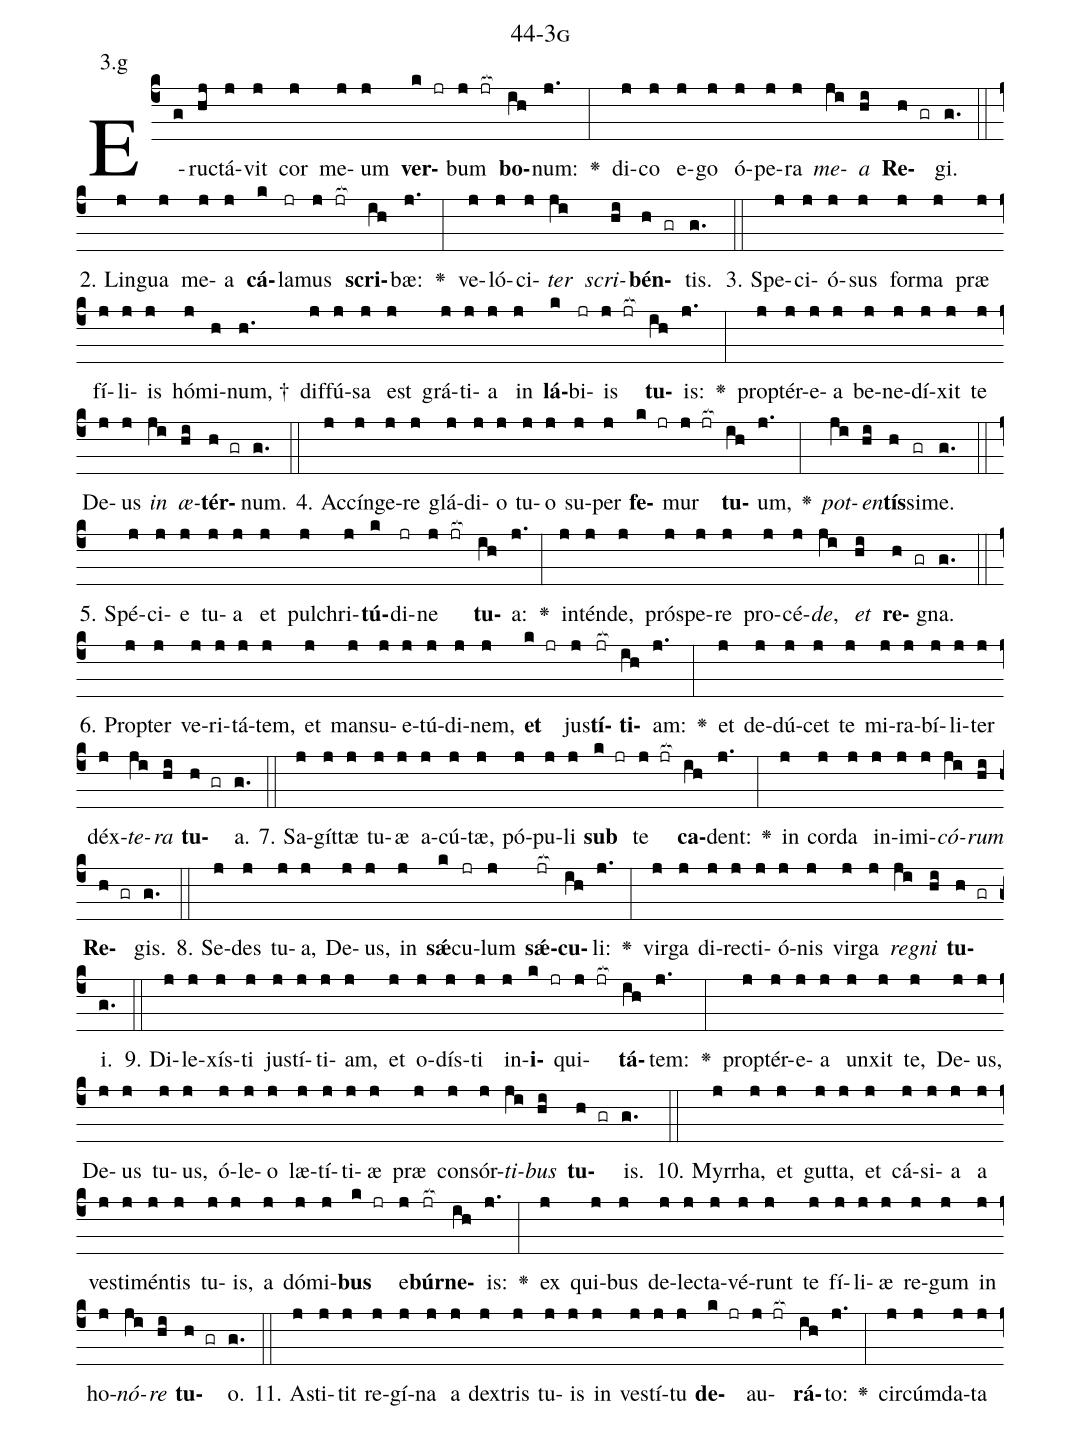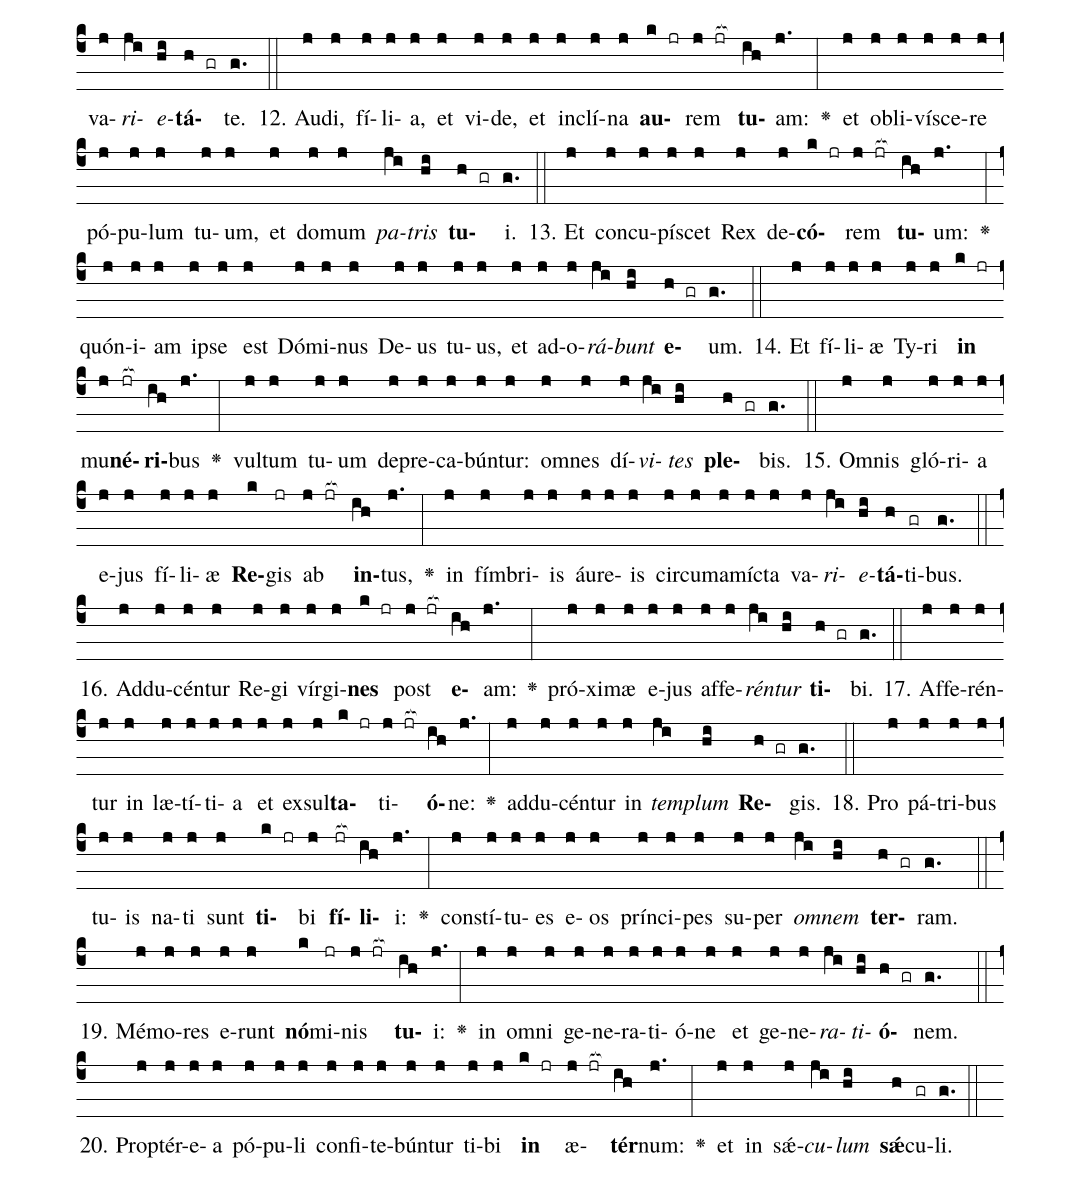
name: 44-3g;
annotation: 3.g;
%%
(c4)E(g)ruc(hj)tá(j)vit(j) cor(j) me(j)um(j) <b>ver</b>(k jr)bum(j jr[ocb:1{]) <b>bo</b>(ih[ocb:0}])num:(j.) <v>\greheightstar</v>(:) di(j)co(j) e(j)go(j) ó(j)pe(j)ra(j) <i>me</i>(ji)<i>a</i>(hi) <b>Re</b>(h gr)gi.(g.) (::)
2. Lin(j)gua(j) me(j)a(j) <b>cá</b>(k)la(jr)mus(j jr[ocb:1{]) <b>scri</b>(ih[ocb:0}])bæ:(j.) <v>\greheightstar</v>(:) ve(j)ló(j)ci(j)<i>ter</i>(ji) <i>scri</i>(hi)<b>bén</b>(h gr)tis.(g.) (::)
3. Spe(j)ci(j)ó(j)sus(j) for(j)ma(j) præ(j) fí(j)li(j)is(j) hó(j)mi(h)num, †(h.) dif(j)fú(j)sa(j) est(j) grá(j)ti(j)a(j) in(j) <b>lá</b>(k)bi(jr)is(j jr[ocb:1{]) <b>tu</b>(ih[ocb:0}])is:(j.) <v>\greheightstar</v>(:) prop(j)tér(j)e(j)a(j) be(j)ne(j)dí(j)xit(j) te(j) De(j)us(j) <i>in</i>(ji) <i>æ</i>(hi)<b>tér</b>(h gr)num.(g.) (::)
4. Ac(j)cín(j)ge(j)re(j) glá(j)di(j)o(j) tu(j)o(j) su(j)per(j) <b>fe</b>(k jr)mur(j jr[ocb:1{]) <b>tu</b>(ih[ocb:0}])um,(j.) <v>\greheightstar</v>(:) <i>pot</i>(ji)<i>en</i>(hi)<b>tís</b>(h)si(gr)me.(g.) (::)
5. Spé(j)ci(j)e(j) tu(j)a(j) et(j) pul(j)chri(j)<b>tú</b>(k)di(jr)ne(j jr[ocb:1{]) <b>tu</b>(ih[ocb:0}])a:(j.) <v>\greheightstar</v>(:) in(j)tén(j)de,(j) pró(j)spe(j)re(j) pro(j)cé(j)<i>de</i>,(ji) <i>et</i>(hi) <b>re</b>(h gr)gna.(g.) (::)
6. Prop(j)ter(j) ve(j)ri(j)tá(j)tem,(j) et(j) man(j)su(j)e(j)tú(j)di(j)nem,(j) <b>et</b>(k jr) jus(j)<b>tí</b>(jr[ocb:1{])<b>ti</b>(ih[ocb:0}])am:(j.) <v>\greheightstar</v>(:) et(j) de(j)dú(j)cet(j) te(j) mi(j)ra(j)bí(j)li(j)ter(j) déx(j)<i>te</i>(ji)<i>ra</i>(hi) <b>tu</b>(h gr)a.(g.) (::)
7. Sa(j)gít(j)tæ(j) tu(j)æ(j) a(j)cú(j)tæ,(j) pó(j)pu(j)li(j) <b>sub</b>(k jr) te(j jr[ocb:1{]) <b>ca</b>(ih[ocb:0}])dent:(j.) <v>\greheightstar</v>(:) in(j) cor(j)da(j) in(j)i(j)mi(j)<i>có</i>(ji)<i>rum</i>(hi) <b>Re</b>(h gr)gis.(g.) (::)
8. Se(j)des(j) tu(j)a,(j) De(j)us,(j) in(j) <b>sǽ</b>(k)cu(jr)lum(j) <b>sǽ</b>(jr[ocb:1{])<b>cu</b>(ih[ocb:0}])li:(j.) <v>\greheightstar</v>(:) vir(j)ga(j) di(j)rec(j)ti(j)ó(j)nis(j) vir(j)ga(j) <i>re</i>(ji)<i>gni</i>(hi) <b>tu</b>(h gr)i.(g.) (::)
9. Di(j)le(j)xís(j)ti(j) jus(j)tí(j)ti(j)am,(j) et(j) o(j)dís(j)ti(j) in(j)<b>i</b>(k jr)qui(j jr[ocb:1{])<b>tá</b>(ih[ocb:0}])tem:(j.) <v>\greheightstar</v>(:) prop(j)tér(j)e(j)a(j) un(j)xit(j) te,(j) De(j)us,(j) De(j)us(j) tu(j)us,(j) ó(j)le(j)o(j) læ(j)tí(j)ti(j)æ(j) præ(j) con(j)sór(j)<i>ti</i>(ji)<i>bus</i>(hi) <b>tu</b>(h gr)is.(g.) (::)
10. Myr(j)rha,(j) et(j) gut(j)ta,(j) et(j) cá(j)si(j)a(j) a(j) ves(j)ti(j)mén(j)tis(j) tu(j)is,(j) a(j) dó(j)mi(j)<b>bus</b>(k jr) e(j)<b>búr</b>(jr[ocb:1{])<b>ne</b>(ih[ocb:0}])is:(j.) <v>\greheightstar</v>(:) ex(j) qui(j)bus(j) de(j)lec(j)ta(j)vé(j)runt(j) te(j) fí(j)li(j)æ(j) re(j)gum(j) in(j) ho(j)<i>nó</i>(ji)<i>re</i>(hi) <b>tu</b>(h gr)o.(g.) (::)
11. A(j)sti(j)tit(j) re(j)gí(j)na(j) a(j) dex(j)tris(j) tu(j)is(j) in(j) ves(j)tí(j)tu(j) <b>de</b>(k jr)au(j jr[ocb:1{])<b>rá</b>(ih[ocb:0}])to:(j.) <v>\greheightstar</v>(:) cir(j)cúm(j)da(j)ta(j) va(j)<i>ri</i>(ji)<i>e</i>(hi)<b>tá</b>(h gr)te.(g.) (::)
12. Au(j)di,(j) fí(j)li(j)a,(j) et(j) vi(j)de,(j) et(j) in(j)clí(j)na(j) <b>au</b>(k jr)rem(j jr[ocb:1{]) <b>tu</b>(ih[ocb:0}])am:(j.) <v>\greheightstar</v>(:) et(j) ob(j)li(j)ví(j)sce(j)re(j) pó(j)pu(j)lum(j) tu(j)um,(j) et(j) do(j)mum(j) <i>pa</i>(ji)<i>tris</i>(hi) <b>tu</b>(h gr)i.(g.) (::)
13. Et(j) con(j)cu(j)pí(j)scet(j) Rex(j) de(j)<b>có</b>(k jr)rem(j jr[ocb:1{]) <b>tu</b>(ih[ocb:0}])um:(j.) <v>\greheightstar</v>(:) quón(j)i(j)am(j) ip(j)se(j) est(j) Dó(j)mi(j)nus(j) De(j)us(j) tu(j)us,(j) et(j) ad(j)o(j)<i>rá</i>(ji)<i>bunt</i>(hi) <b>e</b>(h gr)um.(g.) (::)
14. Et(j) fí(j)li(j)æ(j) Ty(j)ri(j) <b>in</b>(k jr) mu(j)<b>né</b>(jr[ocb:1{])<b>ri</b>(ih[ocb:0}])bus(j.) <v>\greheightstar</v>(:) vul(j)tum(j) tu(j)um(j) de(j)pre(j)ca(j)bún(j)tur:(j) om(j)nes(j) dí(j)<i>vi</i>(ji)<i>tes</i>(hi) <b>ple</b>(h gr)bis.(g.) (::)
15. Om(j)nis(j) gló(j)ri(j)a(j) e(j)jus(j) fí(j)li(j)æ(j) <b>Re</b>(k)gis(jr) ab(j jr[ocb:1{]) <b>in</b>(ih[ocb:0}])tus,(j.) <v>\greheightstar</v>(:) in(j) fím(j)bri(j)is(j) áu(j)re(j)is(j) cir(j)cum(j)a(j)míc(j)ta(j) va(j)<i>ri</i>(ji)<i>e</i>(hi)<b>tá</b>(h)ti(gr)bus.(g.) (::)
16. Ad(j)du(j)cén(j)tur(j) Re(j)gi(j) vír(j)gi(j)<b>nes</b>(k jr) post(j jr[ocb:1{]) <b>e</b>(ih[ocb:0}])am:(j.) <v>\greheightstar</v>(:) pró(j)xi(j)mæ(j) e(j)jus(j) af(j)fe(j)<i>rén</i>(ji)<i>tur</i>(hi) <b>ti</b>(h gr)bi.(g.) (::)
17. Af(j)fe(j)rén(j)tur(j) in(j) læ(j)tí(j)ti(j)a(j) et(j) ex(j)sul(j)<b>ta</b>(k jr)ti(j jr[ocb:1{])<b>ó</b>(ih[ocb:0}])ne:(j.) <v>\greheightstar</v>(:) ad(j)du(j)cén(j)tur(j) in(j) <i>tem</i>(ji)<i>plum</i>(hi) <b>Re</b>(h gr)gis.(g.) (::)
18. Pro(j) pá(j)tri(j)bus(j) tu(j)is(j) na(j)ti(j) sunt(j) <b>ti</b>(k jr)bi(j) <b>fí</b>(jr[ocb:1{])<b>li</b>(ih[ocb:0}])i:(j.) <v>\greheightstar</v>(:) con(j)stí(j)tu(j)es(j) e(j)os(j) prín(j)ci(j)pes(j) su(j)per(j) <i>om</i>(ji)<i>nem</i>(hi) <b>ter</b>(h gr)ram.(g.) (::)
19. Mé(j)mo(j)res(j) e(j)runt(j) <b>nó</b>(k)mi(jr)nis(j jr[ocb:1{]) <b>tu</b>(ih[ocb:0}])i:(j.) <v>\greheightstar</v>(:) in(j) om(j)ni(j) ge(j)ne(j)ra(j)ti(j)ó(j)ne(j) et(j) ge(j)ne(j)<i>ra</i>(ji)<i>ti</i>(hi)<b>ó</b>(h gr)nem.(g.) (::)
20. Prop(j)tér(j)e(j)a(j) pó(j)pu(j)li(j) con(j)fi(j)te(j)bún(j)tur(j) ti(j)bi(j) <b>in</b>(k jr) æ(j jr[ocb:1{])<b>tér</b>(ih[ocb:0}])num:(j.) <v>\greheightstar</v>(:) et(j) in(j) sǽ(j)<i>cu</i>(ji)<i>lum</i>(hi) <b>sǽ</b>(h)cu(gr)li.(g.) (::)
